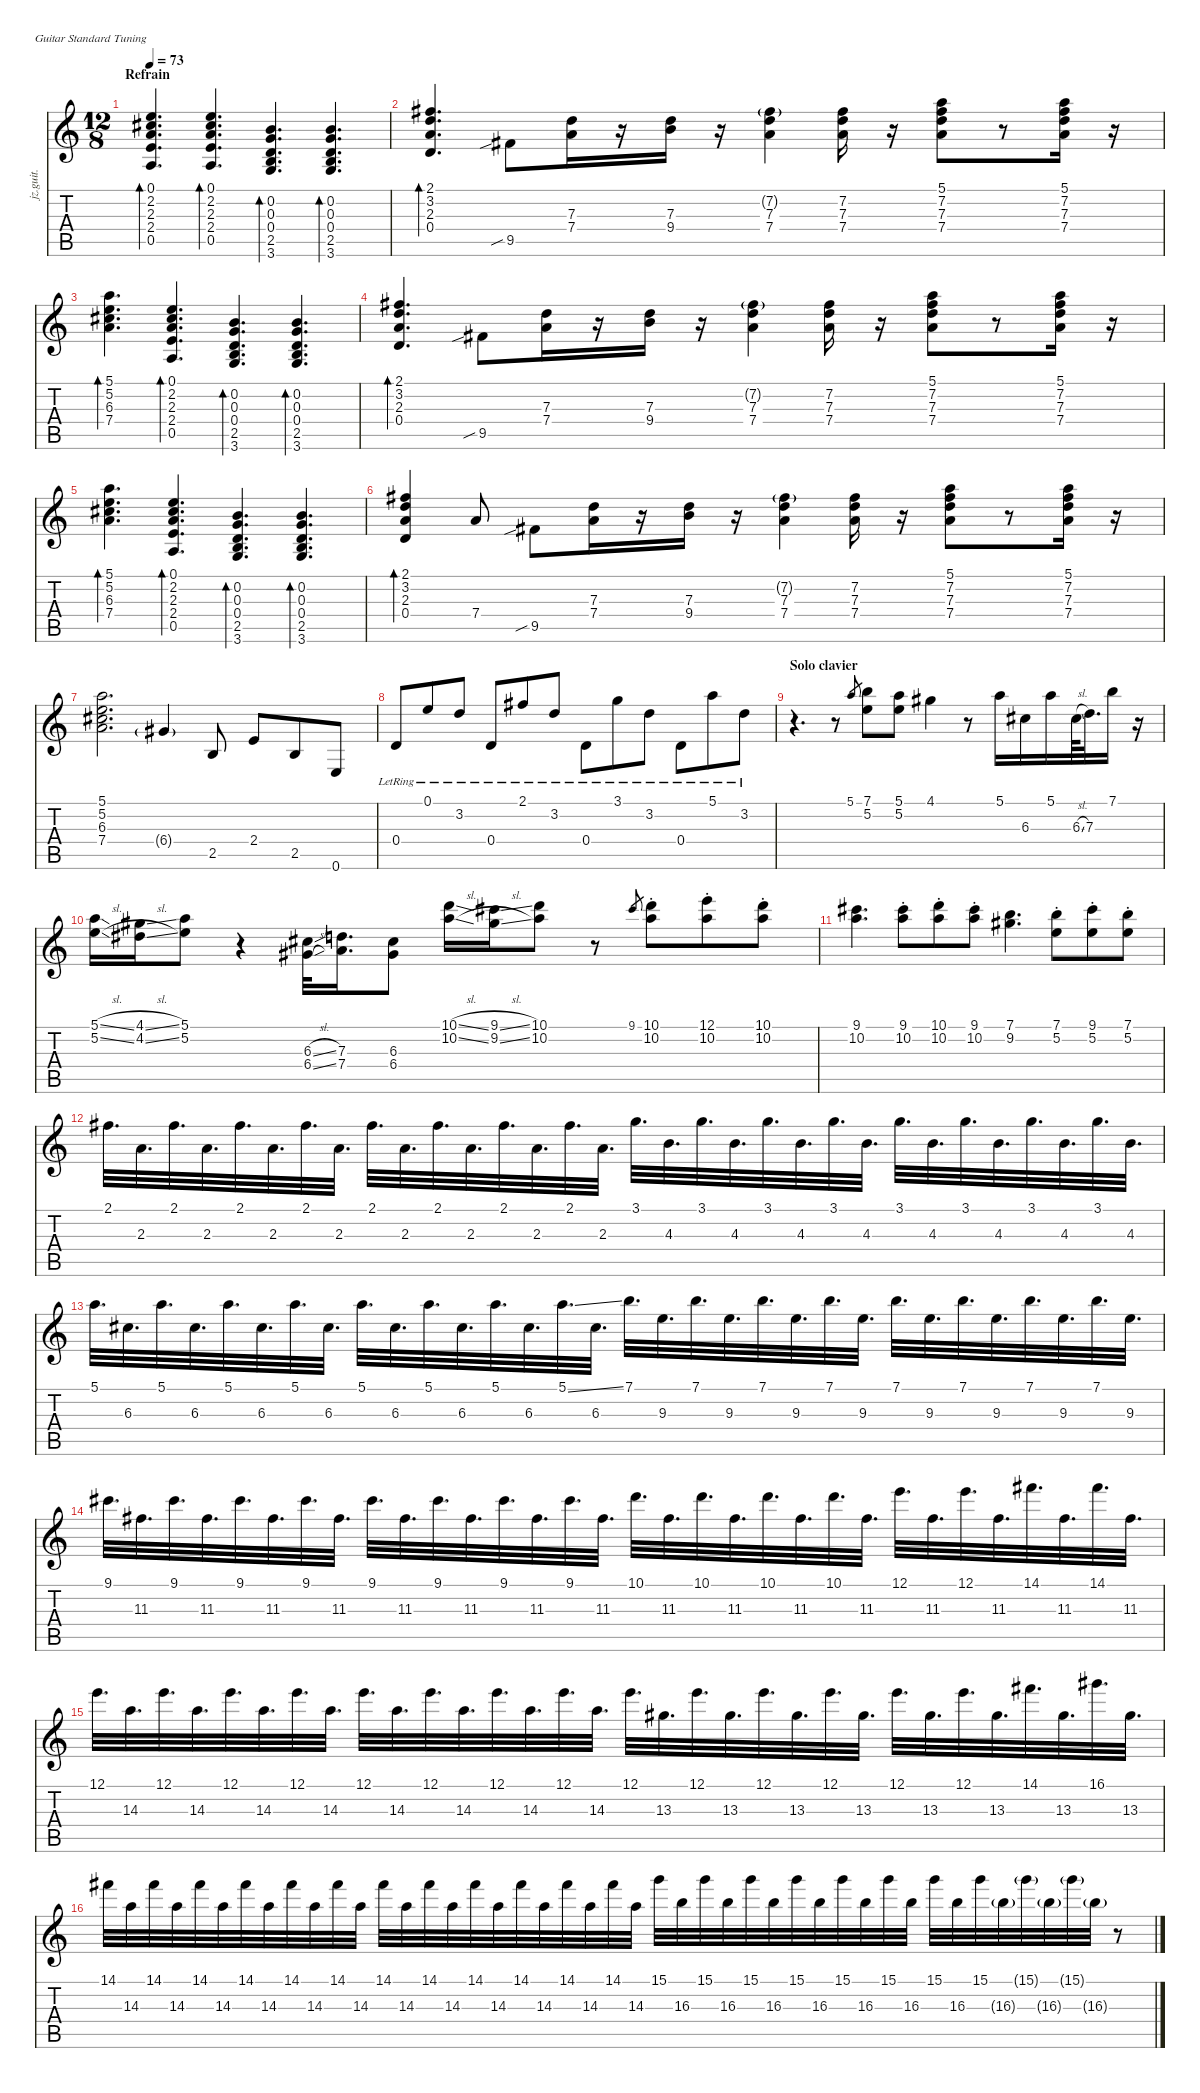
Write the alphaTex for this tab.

\defaultSystemsLayout 4
\hideDynamics
\bracketExtendMode nobrackets
\otherSystemsTrackNameOrientation horizontal
\track ("Guitar (clean 1)" "jz.guit.") {instrument electricguitarjazz}
\staff {score tabs}
\tuning (E4 B3 G3 D3 A2 E2)
\ts (12 8)
\section ("" "Refrain")
\tempo 73
\clef g2
\ks c
(0.1 2.2{acc #} 2.3 2.4 0.5).4{d bd 60 dy f beam Up} (0.1 2.2{acc #} 2.3 2.4 0.5).4{d bd 60 beam Up} (0.2 0.3 0.4 2.5 3.6).4{d bd 60 beam Up} (0.2 0.3 0.4 2.5 3.6).4{d bd 60 beam Up} |
(2.1{acc #} 3.2 2.3 0.4).4{d bd 60 beam Up} 9.5{sib acc #}.8{beam Down} (7.3 7.4).16{beam Down} r.16{beam Down} (7.3 9.4).16{beam Down} r.16{beam Down} (7.2{g acc #} 7.3 7.4).4{beam Down} (7.2{acc #} 7.3 7.4).16{beam Down} r.16{beam Down} (5.1 7.2{acc #} 7.3 7.4).8{beam Down} r.8{beam Down} (5.1 7.2{acc #} 7.3 7.4).16{beam Down} r.16{beam Down} |
(5.1 5.2 6.3{acc #} 7.4).4{d bd 60 beam Down} (0.1 2.2{acc #} 2.3 2.4 0.5).4{d bd 60 beam Up} (0.2 0.3 0.4 2.5 3.6).4{d bd 60 beam Up} (0.2 0.3 0.4 2.5 3.6).4{d bd 60 beam Up} |
(2.1{acc #} 3.2 2.3 0.4).4{d bd 60 beam Up} 9.5{sib acc #}.8{beam Down} (7.3 7.4).16{beam Down} r.16{beam Down} (7.3 9.4).16{beam Down} r.16{beam Down} (7.2{g acc #} 7.3 7.4).4{beam Down} (7.2{acc #} 7.3 7.4).16{beam Down} r.16{beam Down} (5.1 7.2{acc #} 7.3 7.4).8{beam Down} r.8{beam Down} (5.1 7.2{acc #} 7.3 7.4).16{beam Down} r.16{beam Down} |
(5.1 5.2 6.3{acc #} 7.4).4{d bd 60 beam Down} (0.1 2.2{acc #} 2.3 2.4 0.5).4{d bd 60 beam Up} (0.2 0.3 0.4 2.5 3.6).4{d bd 60 beam Up} (0.2 0.3 0.4 2.5 3.6).4{d bd 60 beam Up} |
(2.1{acc #} 3.2 2.3 0.4).4{bd 60 beam Up} 7.4.8{beam Up} 9.5{sib acc #}.8{beam Down} (7.3 7.4).16{beam Down} r.16{beam Down} (7.3 9.4).16{beam Down} r.16{beam Down} (7.2{g acc #} 7.3 7.4).4{beam Down} (7.2{acc #} 7.3 7.4).16{beam Down} r.16{beam Down} (5.1 7.2{acc #} 7.3 7.4).8{beam Down} r.8{beam Down} (5.1 7.2{acc #} 7.3 7.4).16{beam Down} r.16{beam Down} |
(5.1 5.2 6.3{acc #} 7.4).2{d beam Down} 6.4{g acc #}.4{beam Up} 2.5.8{beam Up} 2.4.8{beam Up} 2.5.8{beam Up} 0.6.8{beam Up} |
0.4{lr}.8{beam Up} 0.1{lr}.8{beam Up} 3.2{lr}.8{beam Up} 0.4{lr}.8{beam Up} 2.1{lr acc #}.8{beam Up} 3.2{lr}.8{beam Up} 0.4{lr}.8{beam Down} 3.1{lr}.8{beam Down} 3.2{lr}.8{beam Down} 0.4{lr}.8{beam Down} 5.1{lr}.8{beam Down} 3.2{lr}.8{beam Down} |
\section ("" "Solo clavier")
r.4{d beam Down} r.8{beam Down} 5.1.8{gr dy mf beam Up} (7.1 5.2).8{dy f beam Down} (5.1 5.2).8{beam Down} 4.1{acc #}.4{beam Down} r.8{beam Down} 5.1.16{beam Down} 6.3{acc #}.16{beam Down} 5.1.16{beam Down} 6.3{sl acc #}.64{beam Down} 7.3.32{d beam Down} 7.1.16{beam Down} r.16{beam Down} |
(5.1{sl} 5.2{sl}).16{beam Down} (4.1{sl acc #} 4.2{sl acc #}).16{beam Down} (5.1 5.2).8{beam Down} r.4{beam Down} (6.3{sl acc #} 6.4{sl acc #}).32{beam Down} (7.3 7.4).16{d beam Down} (6.3{acc #} 6.4{acc #}).8{beam Down} (10.1{sl} 10.2{sl}).16{beam Down} (9.1{sl acc #} 9.2{sl acc #}).16{beam Down} (10.1 10.2).8{beam Down} r.8{beam Down} 9.1{acc #}.8{gr dy mf beam Up} (10.1{st} 10.2{st}).8{dy f beam Down} (12.1{st} 10.2{st}).8{beam Down} (10.1{st} 10.2{st}).8{beam Down} |
(9.1{acc #} 10.2).4{d beam Down} (9.1{st acc #} 10.2{st}).8{beam Down} (10.1{st} 10.2{st}).8{beam Down} (9.1{st acc #} 10.2{st}).8{beam Down} (7.1 9.2{acc #}).4{d beam Down} (7.1{st} 5.2{st}).8{beam Down} (9.1{st acc #} 5.2{st}).8{beam Down} (7.1{st} 5.2{st}).8{beam Down} |
2.1{acc #}.32{d beam Down} 2.3.32{d beam Down} 2.1{acc #}.32{d beam Down} 2.3.32{d beam Down} 2.1{acc #}.32{d beam Down} 2.3.32{d beam Down} 2.1{acc #}.32{d beam Down} 2.3.32{d beam Down} 2.1{acc #}.32{d beam Down} 2.3.32{d beam Down} 2.1{acc #}.32{d beam Down} 2.3.32{d beam Down} 2.1{acc #}.32{d beam Down} 2.3.32{d beam Down} 2.1{acc #}.32{d beam Down} 2.3.32{d beam Down} 3.1.32{d beam Down} 4.3.32{d beam Down} 3.1.32{d beam Down} 4.3.32{d beam Down} 3.1.32{d beam Down} 4.3.32{d beam Down} 3.1.32{d beam Down} 4.3.32{d beam Down} 3.1.32{d beam Down} 4.3.32{d beam Down} 3.1.32{d beam Down} 4.3.32{d beam Down} 3.1.32{d beam Down} 4.3.32{d beam Down} 3.1.32{d beam Down} 4.3.32{d beam Down} |
5.1.32{d beam Down} 6.3{acc #}.32{d beam Down} 5.1.32{d beam Down} 6.3{acc #}.32{d beam Down} 5.1.32{d beam Down} 6.3{acc #}.32{d beam Down} 5.1.32{d beam Down} 6.3{acc #}.32{d beam Down} 5.1.32{d beam Down} 6.3{acc #}.32{d beam Down} 5.1.32{d beam Down} 6.3{acc #}.32{d beam Down} 5.1.32{d beam Down} 6.3{acc #}.32{d beam Down} 5.1{ss}.32{d beam Down} 6.3{acc #}.32{d beam Down} 7.1.32{d beam Down} 9.3.32{d beam Down} 7.1.32{d beam Down} 9.3.32{d beam Down} 7.1.32{d beam Down} 9.3.32{d beam Down} 7.1.32{d beam Down} 9.3.32{d beam Down} 7.1.32{d beam Down} 9.3.32{d beam Down} 7.1.32{d beam Down} 9.3.32{d beam Down} 7.1.32{d beam Down} 9.3.32{d beam Down} 7.1.32{d beam Down} 9.3.32{d beam Down} |
9.1{acc #}.32{d beam Down} 11.3{acc #}.32{d beam Down} 9.1{acc #}.32{d beam Down} 11.3{acc #}.32{d beam Down} 9.1{acc #}.32{d beam Down} 11.3{acc #}.32{d beam Down} 9.1{acc #}.32{d beam Down} 11.3{acc #}.32{d beam Down} 9.1{acc #}.32{d beam Down} 11.3{acc #}.32{d beam Down} 9.1{acc #}.32{d beam Down} 11.3{acc #}.32{d beam Down} 9.1{acc #}.32{d beam Down} 11.3{acc #}.32{d beam Down} 9.1{acc #}.32{d beam Down} 11.3{acc #}.32{d beam Down} 10.1.32{d beam Down} 11.3{acc #}.32{d beam Down} 10.1.32{d beam Down} 11.3{acc #}.32{d beam Down} 10.1.32{d beam Down} 11.3{acc #}.32{d beam Down} 10.1.32{d beam Down} 11.3{acc #}.32{d beam Down} 12.1.32{d beam Down} 11.3{acc #}.32{d beam Down} 12.1.32{d beam Down} 11.3{acc #}.32{d beam Down} 14.1{acc #}.32{d beam Down} 11.3{acc #}.32{d beam Down} 14.1{acc #}.32{d beam Down} 11.3{acc #}.32{d beam Down} |
12.1.32{d beam Down} 14.3.32{d beam Down} 12.1.32{d beam Down} 14.3.32{d beam Down} 12.1.32{d beam Down} 14.3.32{d beam Down} 12.1.32{d beam Down} 14.3.32{d beam Down} 12.1.32{d beam Down} 14.3.32{d beam Down} 12.1.32{d beam Down} 14.3.32{d beam Down} 12.1.32{d beam Down} 14.3.32{d beam Down} 12.1.32{d beam Down} 14.3.32{d beam Down} 12.1.32{d beam Down} 13.3{acc #}.32{d beam Down} 12.1.32{d beam Down} 13.3{acc #}.32{d beam Down} 12.1.32{d beam Down} 13.3{acc #}.32{d beam Down} 12.1.32{d beam Down} 13.3{acc #}.32{d beam Down} 12.1.32{d beam Down} 13.3{acc #}.32{d beam Down} 12.1.32{d beam Down} 13.3{acc #}.32{d beam Down} 14.1{acc #}.32{d beam Down} 13.3{acc #}.32{d beam Down} 16.1{acc #}.32{d beam Down} 13.3{acc #}.32{d beam Down} |
14.1{acc #}.32{beam Down} 14.3.32{beam Down} 14.1{acc #}.32{beam Down} 14.3.32{beam Down} 14.1{acc #}.32{beam Down} 14.3.32{beam Down} 14.1{acc #}.32{beam Down} 14.3.32{beam Down} 14.1{acc #}.32{beam Down} 14.3.32{beam Down} 14.1{acc #}.32{beam Down} 14.3.32{beam Down} 14.1{acc #}.32{beam Down} 14.3.32{beam Down} 14.1{acc #}.32{beam Down} 14.3.32{beam Down} 14.1{acc #}.32{beam Down} 14.3.32{beam Down} 14.1{acc #}.32{beam Down} 14.3.32{beam Down} 14.1{acc #}.32{beam Down} 14.3.32{beam Down} 14.1{acc #}.32{beam Down} 14.3.32{beam Down} 15.1.32{beam Down} 16.3.32{beam Down} 15.1.32{beam Down} 16.3.32{beam Down} 15.1.32{beam Down} 16.3.32{beam Down} 15.1.32{beam Down} 16.3.32{beam Down} 15.1.32{beam Down} 16.3.32{beam Down} 15.1.32{beam Down} 16.3.32{beam Down} 15.1.32{beam Down} 16.3.32{beam Down} 15.1.32{beam Down} 16.3{g}.32{beam Down} 15.1{g}.32{beam Down} 16.3{g}.32{beam Down} 15.1{g}.32{beam Down} 16.3{g}.32{beam Down} r.8{beam Down}
